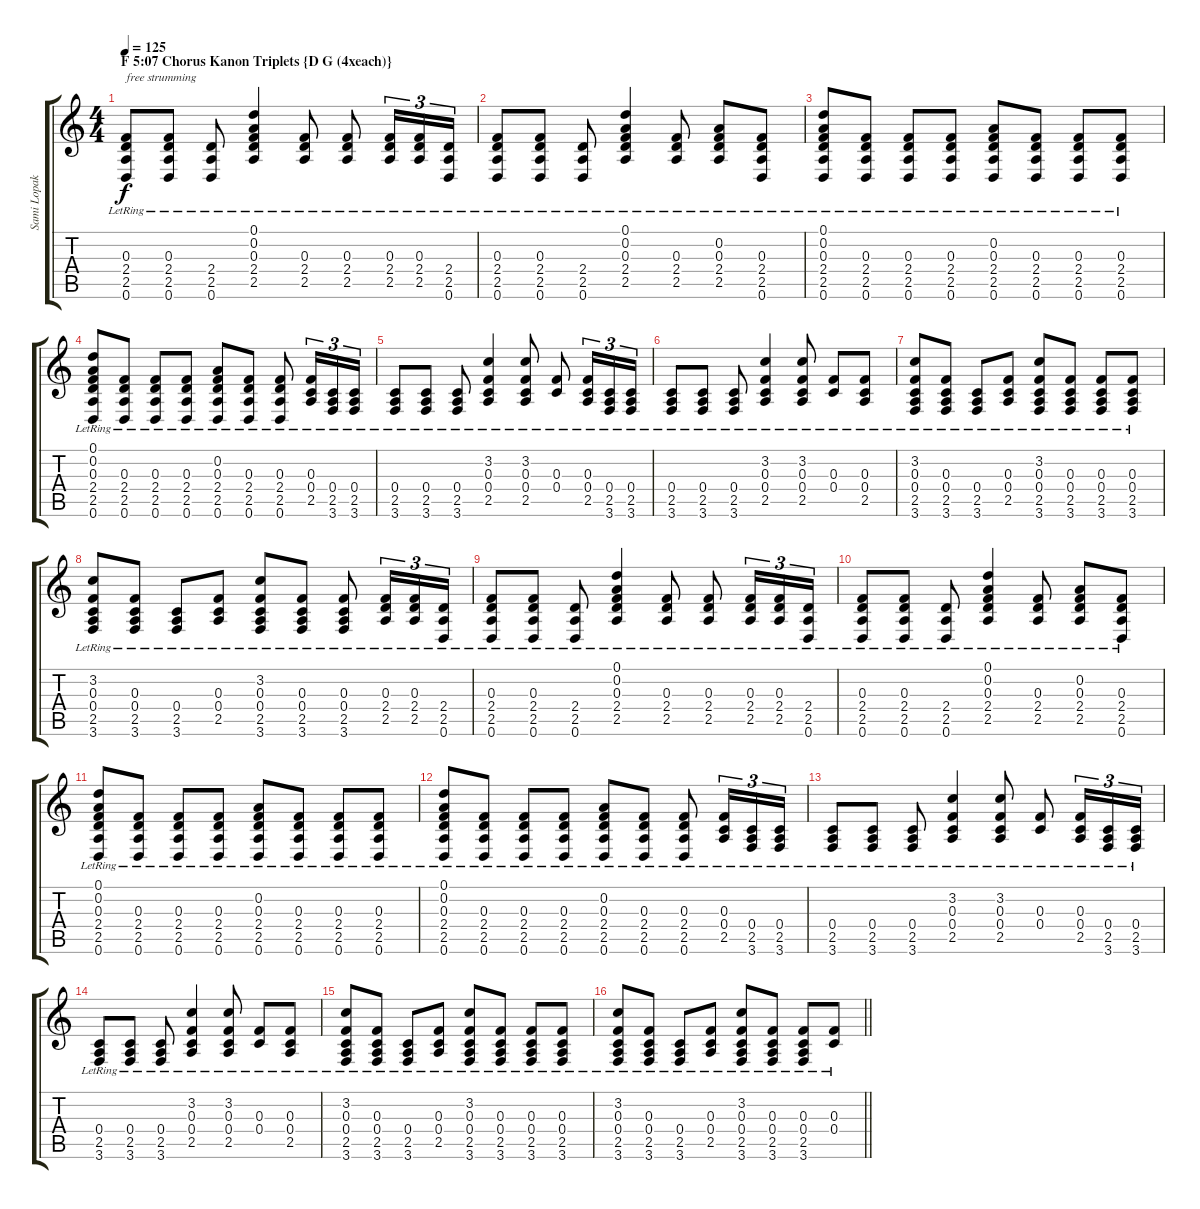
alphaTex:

\track ("Sami Lopakka (rhythm / acoustic guitar)" "Sami Lopak") {instrument distortionguitar}
\staff {score tabs}
\tuning (D4 A3 F3 C3 G2 D2) {hide}
\ts (4 4)
\section ("" "F 5:07 Chorus Kanon Triplets {D G (4xeach)}")
\tempo 125
\clef g2
\ks c
(0.3{lr} 2.4{lr} 2.5{lr} 0.6{lr}).8{txt "free strumming" dy f} (0.3{lr} 2.4{lr} 2.5{lr} 0.6{lr}).8 (2.4{lr} 2.5{lr} 0.6{lr}).8 (0.1{lr} 0.2{lr} 0.3{lr} 2.4{lr} 2.5{lr}).4 (0.3{lr} 2.4{lr} 2.5{lr}).8 (0.3{lr} 2.4{lr} 2.5{lr}).8 (0.3{lr} 2.4{lr} 2.5{lr}).16{tu (3 2)} (0.3{lr} 2.4{lr} 2.5{lr}).16{tu (3 2)} (2.4{lr} 2.5{lr} 0.6{lr}).16{tu (3 2)} |
(0.3{lr} 2.4{lr} 2.5{lr} 0.6{lr}).8 (0.3{lr} 2.4{lr} 2.5{lr} 0.6{lr}).8 (2.4{lr} 2.5{lr} 0.6{lr}).8 (0.1{lr} 0.2{lr} 0.3{lr} 2.4{lr} 2.5{lr}).4 (0.3{lr} 2.4{lr} 2.5{lr}).8 (0.2 0.3{lr} 2.4{lr} 2.5{lr}).8 (0.3{lr} 2.4{lr} 2.5{lr} 0.6).8 |
(0.1{lr} 0.2{lr} 0.3{lr} 2.4{lr} 2.5{lr} 0.6{lr}).8 (0.3{lr} 2.4{lr} 2.5{lr} 0.6{lr}).8 (0.3{lr} 2.4{lr} 2.5{lr} 0.6{lr}).8 (0.3{lr} 2.4{lr} 2.5{lr} 0.6{lr}).8 (0.2 0.3{lr} 2.4{lr} 2.5{lr} 0.6{lr}).8 (0.3{lr} 2.4{lr} 2.5{lr} 0.6{lr}).8 (0.3{lr} 2.4{lr} 2.5{lr} 0.6{lr}).8 (0.3{lr} 2.4{lr} 2.5{lr} 0.6{lr}).8 |
(0.1{lr} 0.2{lr} 0.3{lr} 2.4{lr} 2.5{lr} 0.6{lr}).8 (0.3{lr} 2.4{lr} 2.5{lr} 0.6{lr}).8 (0.3{lr} 2.4{lr} 2.5{lr} 0.6{lr}).8 (0.3{lr} 2.4{lr} 2.5{lr} 0.6{lr}).8 (0.2 0.3{lr} 2.4{lr} 2.5{lr} 0.6{lr}).8 (0.3{lr} 2.4{lr} 2.5{lr} 0.6{lr}).8 (0.3{lr} 2.4{lr} 2.5{lr} 0.6{lr}).8 (0.3 0.4{lr} 2.5{lr}).16{tu (3 2)} (0.4{lr} 2.5{lr} 3.6).16{tu (3 2)} (0.4{lr} 2.5{lr} 3.6).16{tu (3 2)} |
(0.4{lr} 2.5{lr} 3.6{lr}).8 (0.4{lr} 2.5{lr} 3.6{lr}).8 (0.4{lr} 2.5{lr} 3.6{lr}).8 (3.2{lr} 0.3{lr} 0.4{lr} 2.5{lr}).4 (3.2{lr} 0.3{lr} 0.4{lr} 2.5{lr}).8 (0.3{lr} 0.4{lr}).8 (0.3{lr} 0.4{lr} 2.5{lr}).16{tu (3 2)} (0.4{lr} 2.5{lr} 3.6{lr}).16{tu (3 2)} (0.4{lr} 2.5{lr} 3.6{lr}).16{tu (3 2)} |
(0.4{lr} 2.5{lr} 3.6{lr}).8 (0.4{lr} 2.5{lr} 3.6{lr}).8 (0.4{lr} 2.5{lr} 3.6{lr}).8 (3.2{lr} 0.3{lr} 0.4{lr} 2.5{lr}).4 (3.2{lr} 0.3{lr} 0.4{lr} 2.5{lr}).8 (0.3{lr} 0.4{lr}).8 (0.3{lr} 0.4{lr} 2.5{lr}).8 |
(3.2{lr} 0.3{lr} 0.4{lr} 2.5{lr} 3.6{lr}).8 (0.3{lr} 0.4{lr} 2.5{lr} 3.6{lr}).8 (0.4{lr} 2.5{lr} 3.6{lr}).8 (0.3{lr} 0.4{lr} 2.5{lr}).8 (3.2 0.3{lr} 0.4{lr} 2.5{lr} 3.6{lr}).8 (0.3{lr} 0.4{lr} 2.5{lr} 3.6{lr}).8 (0.3{lr} 0.4{lr} 2.5{lr} 3.6{lr}).8 (0.3{lr} 0.4{lr} 2.5{lr} 3.6{lr}).8 |
(3.2{lr} 0.3{lr} 0.4{lr} 2.5{lr} 3.6{lr}).8 (0.3{lr} 0.4{lr} 2.5{lr} 3.6{lr}).8 (0.4{lr} 2.5{lr} 3.6{lr}).8 (0.3{lr} 0.4{lr} 2.5{lr}).8 (3.2 0.3{lr} 0.4{lr} 2.5{lr} 3.6{lr}).8 (0.3{lr} 0.4{lr} 2.5{lr} 3.6{lr}).8 (0.3{lr} 0.4{lr} 2.5{lr} 3.6{lr}).8 (0.3{lr} 2.4{lr} 2.5).16{tu (3 2)} (0.3{lr} 2.4{lr} 2.5{lr}).16{tu (3 2)} (2.4{lr} 2.5{lr} 0.6{lr}).16{tu (3 2)} |
(0.3{lr} 2.4{lr} 2.5{lr} 0.6{lr}).8 (0.3{lr} 2.4{lr} 2.5{lr} 0.6{lr}).8 (2.4{lr} 2.5{lr} 0.6{lr}).8 (0.1{lr} 0.2{lr} 0.3{lr} 2.4{lr} 2.5{lr}).4 (0.3{lr} 2.4{lr} 2.5{lr}).8 (0.3{lr} 2.4{lr} 2.5{lr}).8 (0.3{lr} 2.4{lr} 2.5{lr}).16{tu (3 2)} (0.3{lr} 2.4{lr} 2.5{lr}).16{tu (3 2)} (2.4{lr} 2.5{lr} 0.6{lr}).16{tu (3 2)} |
(0.3{lr} 2.4{lr} 2.5{lr} 0.6{lr}).8 (0.3{lr} 2.4{lr} 2.5{lr} 0.6{lr}).8 (2.4{lr} 2.5{lr} 0.6{lr}).8 (0.1{lr} 0.2{lr} 0.3{lr} 2.4{lr} 2.5{lr}).4 (0.3{lr} 2.4{lr} 2.5{lr}).8 (0.2 0.3{lr} 2.4{lr} 2.5{lr}).8 (0.3{lr} 2.4{lr} 2.5{lr} 0.6).8 |
(0.1{lr} 0.2{lr} 0.3{lr} 2.4{lr} 2.5{lr} 0.6{lr}).8 (0.3{lr} 2.4{lr} 2.5{lr} 0.6{lr}).8 (0.3{lr} 2.4{lr} 2.5{lr} 0.6{lr}).8 (0.3{lr} 2.4{lr} 2.5{lr} 0.6{lr}).8 (0.2 0.3{lr} 2.4{lr} 2.5{lr} 0.6{lr}).8 (0.3{lr} 2.4{lr} 2.5{lr} 0.6{lr}).8 (0.3{lr} 2.4{lr} 2.5{lr} 0.6{lr}).8 (0.3{lr} 2.4{lr} 2.5{lr} 0.6{lr}).8 |
(0.1{lr} 0.2{lr} 0.3{lr} 2.4{lr} 2.5{lr} 0.6{lr}).8 (0.3{lr} 2.4{lr} 2.5{lr} 0.6{lr}).8 (0.3{lr} 2.4{lr} 2.5{lr} 0.6{lr}).8 (0.3{lr} 2.4{lr} 2.5{lr} 0.6{lr}).8 (0.2 0.3{lr} 2.4{lr} 2.5{lr} 0.6{lr}).8 (0.3{lr} 2.4{lr} 2.5{lr} 0.6{lr}).8 (0.3{lr} 2.4{lr} 2.5{lr} 0.6{lr}).8 (0.3 0.4{lr} 2.5{lr}).16{tu (3 2)} (0.4{lr} 2.5{lr} 3.6).16{tu (3 2)} (0.4{lr} 2.5{lr} 3.6).16{tu (3 2)} |
(0.4{lr} 2.5{lr} 3.6{lr}).8 (0.4{lr} 2.5{lr} 3.6{lr}).8 (0.4{lr} 2.5{lr} 3.6{lr}).8 (3.2{lr} 0.3{lr} 0.4{lr} 2.5{lr}).4 (3.2{lr} 0.3{lr} 0.4{lr} 2.5{lr}).8 (0.3{lr} 0.4{lr}).8 (0.3{lr} 0.4{lr} 2.5{lr}).16{tu (3 2)} (0.4{lr} 2.5{lr} 3.6{lr}).16{tu (3 2)} (0.4{lr} 2.5{lr} 3.6{lr}).16{tu (3 2)} |
(0.4{lr} 2.5{lr} 3.6{lr}).8 (0.4{lr} 2.5{lr} 3.6{lr}).8 (0.4{lr} 2.5{lr} 3.6{lr}).8 (3.2{lr} 0.3{lr} 0.4{lr} 2.5{lr}).4 (3.2{lr} 0.3{lr} 0.4{lr} 2.5{lr}).8 (0.3{lr} 0.4{lr}).8 (0.3{lr} 0.4{lr} 2.5{lr}).8 |
(3.2{lr} 0.3{lr} 0.4{lr} 2.5{lr} 3.6{lr}).8 (0.3{lr} 0.4{lr} 2.5{lr} 3.6{lr}).8 (0.4{lr} 2.5{lr} 3.6{lr}).8 (0.3{lr} 0.4{lr} 2.5{lr}).8 (3.2 0.3{lr} 0.4{lr} 2.5{lr} 3.6{lr}).8 (0.3{lr} 0.4{lr} 2.5{lr} 3.6{lr}).8 (0.3{lr} 0.4{lr} 2.5{lr} 3.6{lr}).8 (0.3{lr} 0.4{lr} 2.5{lr} 3.6{lr}).8 |
\barLineRight lightlight
(3.2{lr} 0.3{lr} 0.4{lr} 2.5{lr} 3.6{lr}).8 (0.3{lr} 0.4{lr} 2.5{lr} 3.6{lr}).8 (0.4{lr} 2.5{lr} 3.6{lr}).8 (0.3{lr} 0.4{lr} 2.5{lr}).8 (3.2 0.3{lr} 0.4{lr} 2.5{lr} 3.6{lr}).8 (0.3{lr} 0.4{lr} 2.5{lr} 3.6{lr}).8 (0.3{lr} 0.4{lr} 2.5{lr} 3.6{lr}).8 (0.3{lr} 0.4{lr}).8
